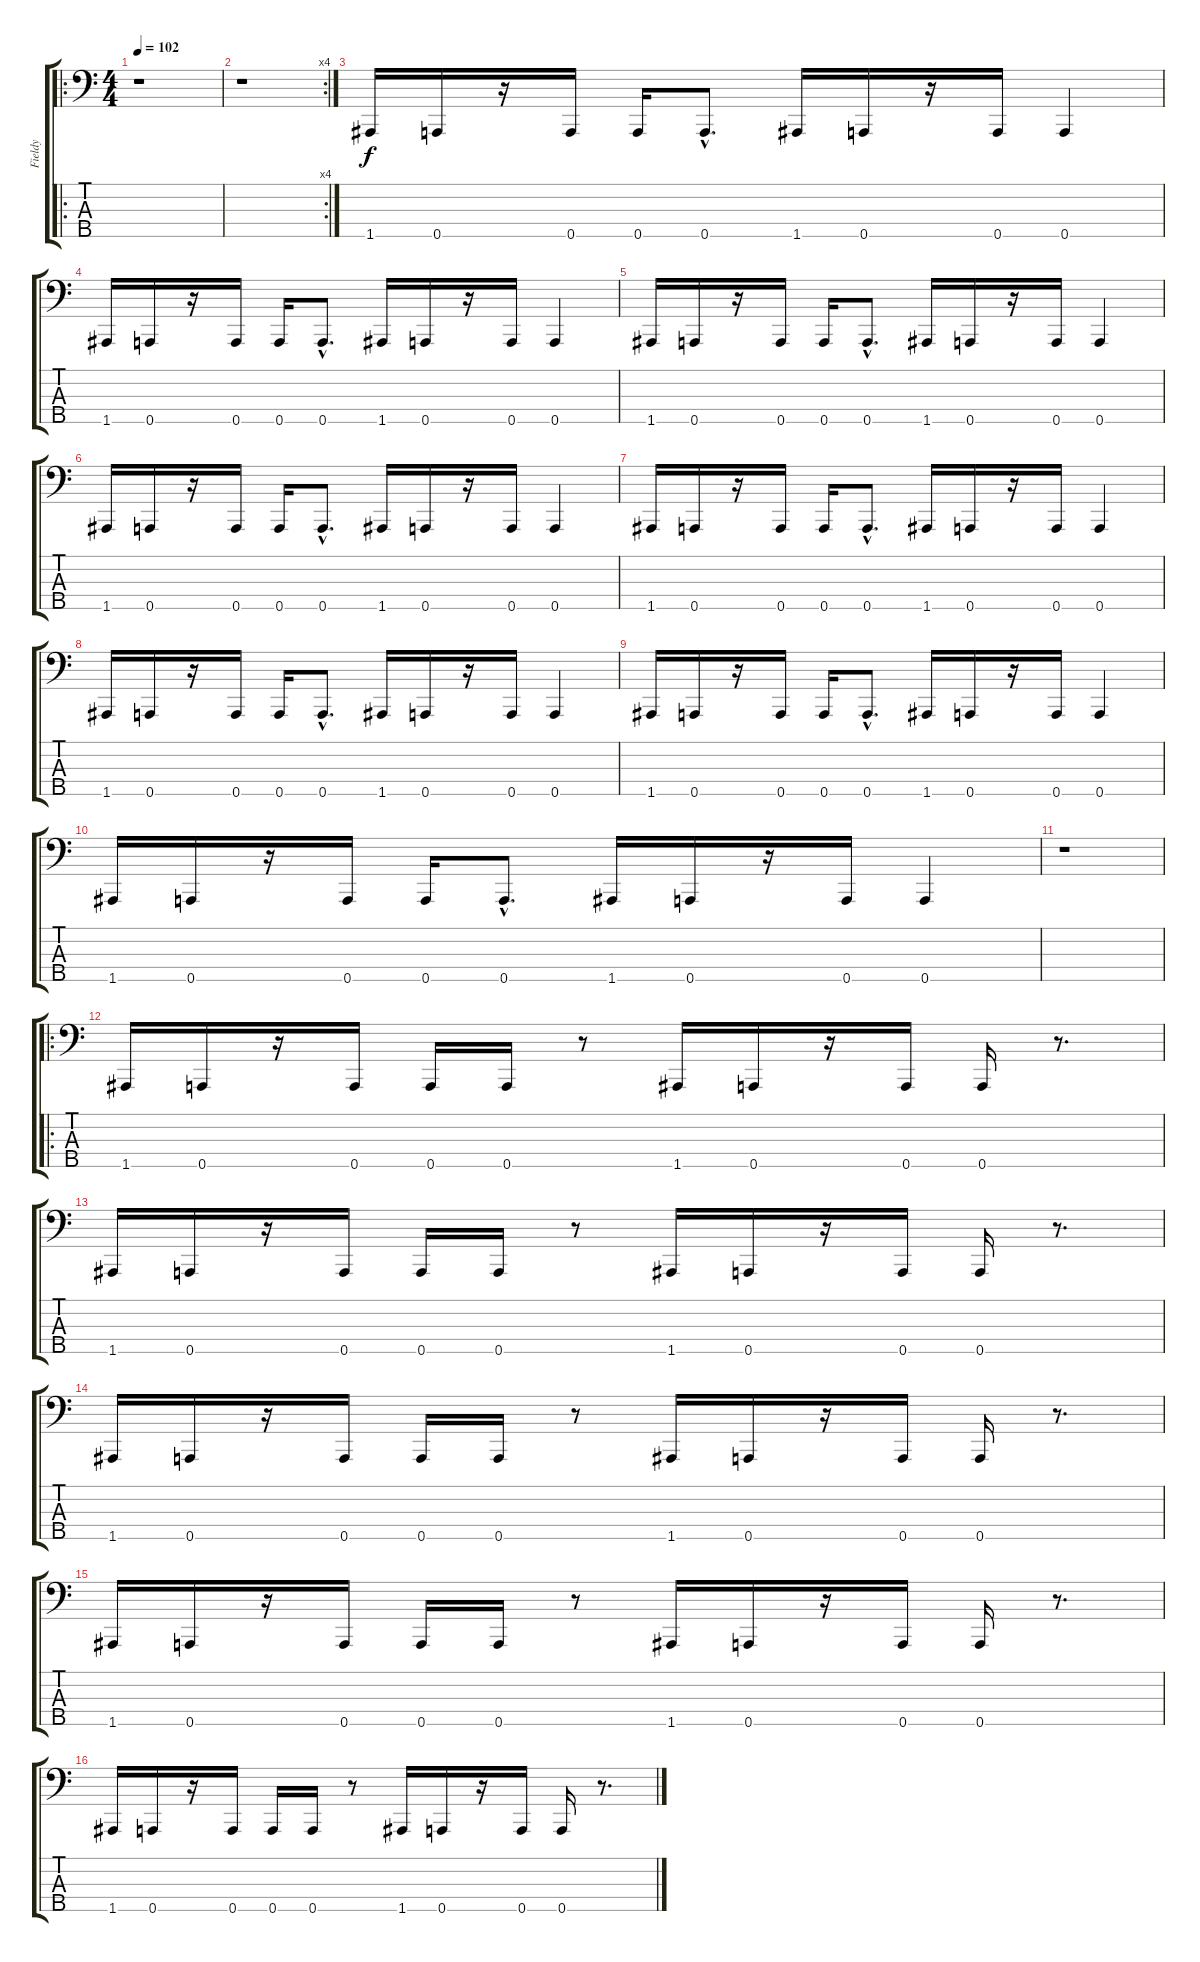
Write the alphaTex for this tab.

\track ("Fieldy" "Fieldy") {instrument slapbass1}
\staff {score tabs}
\tuning (F2 C2 G1 D1 A0) {hide}
\ro
\ts (4 4)
\tempo 102
\clef f4
\ks c
r.1{dy f instrument slapbass1} |
\rc 4
r.1 |
1.5.16 0.5.16 r.16 0.5.16 0.5.16 0.5{hac}.8{d} 1.5.16 0.5.16 r.16 0.5.16 0.5.4 |
1.5.16 0.5.16 r.16 0.5.16 0.5.16 0.5{hac}.8{d} 1.5.16 0.5.16 r.16 0.5.16 0.5.4 |
1.5.16 0.5.16 r.16 0.5.16 0.5.16 0.5{hac}.8{d} 1.5.16 0.5.16 r.16 0.5.16 0.5.4 |
1.5.16 0.5.16 r.16 0.5.16 0.5.16 0.5{hac}.8{d} 1.5.16 0.5.16 r.16 0.5.16 0.5.4 |
1.5.16 0.5.16 r.16 0.5.16 0.5.16 0.5{hac}.8{d} 1.5.16 0.5.16 r.16 0.5.16 0.5.4 |
1.5.16 0.5.16 r.16 0.5.16 0.5.16 0.5{hac}.8{d} 1.5.16 0.5.16 r.16 0.5.16 0.5.4 |
1.5.16 0.5.16 r.16 0.5.16 0.5.16 0.5{hac}.8{d} 1.5.16 0.5.16 r.16 0.5.16 0.5.4 |
1.5.16 0.5.16 r.16 0.5.16 0.5.16 0.5{hac}.8{d} 1.5.16 0.5.16 r.16 0.5.16 0.5.4 |
r.1 |
\ro
1.5.16 0.5.16 r.16 0.5.16 0.5.16 0.5.16 r.8 1.5.16 0.5.16 r.16 0.5.16 0.5.16 r.8{d} |
1.5.16 0.5.16 r.16 0.5.16 0.5.16 0.5.16 r.8 1.5.16 0.5.16 r.16 0.5.16 0.5.16 r.8{d} |
1.5.16 0.5.16 r.16 0.5.16 0.5.16 0.5.16 r.8 1.5.16 0.5.16 r.16 0.5.16 0.5.16 r.8{d} |
1.5.16 0.5.16 r.16 0.5.16 0.5.16 0.5.16 r.8 1.5.16 0.5.16 r.16 0.5.16 0.5.16 r.8{d} |
1.5.16 0.5.16 r.16 0.5.16 0.5.16 0.5.16 r.8 1.5.16 0.5.16 r.16 0.5.16 0.5.16 r.8{d}
